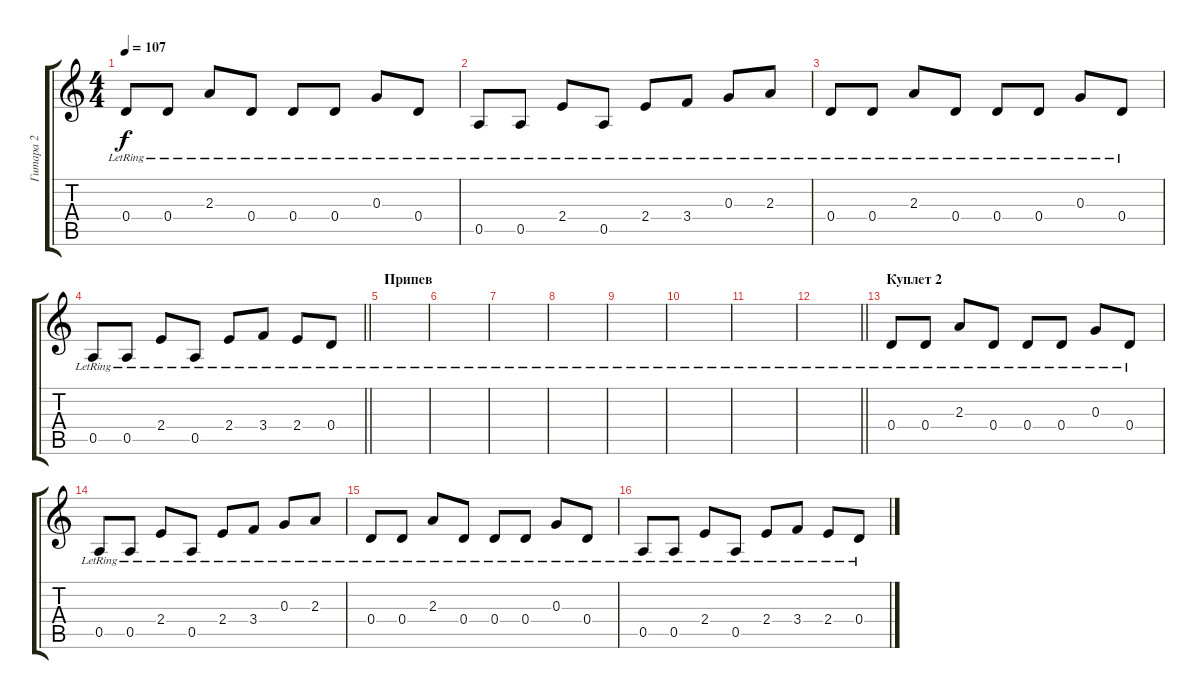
\track ("Гитара 2" "Гитара 2") {instrument electricguitarclean}
\staff {score tabs}
\tuning (E4 B3 G3 D3 A2 E2) {hide}
\ts (4 4)
\tempo 107
\clef g2
\ks c
0.4{lr}.8{dy f} 0.4{lr}.8 2.3{lr}.8 0.4{lr}.8 0.4{lr}.8 0.4{lr}.8 0.3{lr}.8 0.4{lr}.8 |
0.5{lr}.8 0.5{lr}.8 2.4{lr}.8 0.5{lr}.8 2.4{lr}.8 3.4{lr}.8 0.3{lr}.8 2.3{lr}.8 |
0.4{lr}.8 0.4{lr}.8 2.3{lr}.8 0.4{lr}.8 0.4{lr}.8 0.4{lr}.8 0.3{lr}.8 0.4{lr}.8 |
\barLineRight lightlight
0.5{lr}.8 0.5{lr}.8 2.4{lr}.8 0.5{lr}.8 2.4{lr}.8 3.4{lr}.8 2.4{lr}.8 0.4{lr}.8 |
\section ("" "Припев")
|
|
|
|
|
|
|
\barLineRight lightlight
|
\section ("" "Куплет 2")
0.4{lr}.8 0.4{lr}.8 2.3{lr}.8 0.4{lr}.8 0.4{lr}.8 0.4{lr}.8 0.3{lr}.8 0.4{lr}.8 |
0.5{lr}.8 0.5{lr}.8 2.4{lr}.8 0.5{lr}.8 2.4{lr}.8 3.4{lr}.8 0.3{lr}.8 2.3{lr}.8 |
0.4{lr}.8 0.4{lr}.8 2.3{lr}.8 0.4{lr}.8 0.4{lr}.8 0.4{lr}.8 0.3{lr}.8 0.4{lr}.8 |
0.5{lr}.8 0.5{lr}.8 2.4{lr}.8 0.5{lr}.8 2.4{lr}.8 3.4{lr}.8 2.4{lr}.8 0.4{lr}.8
